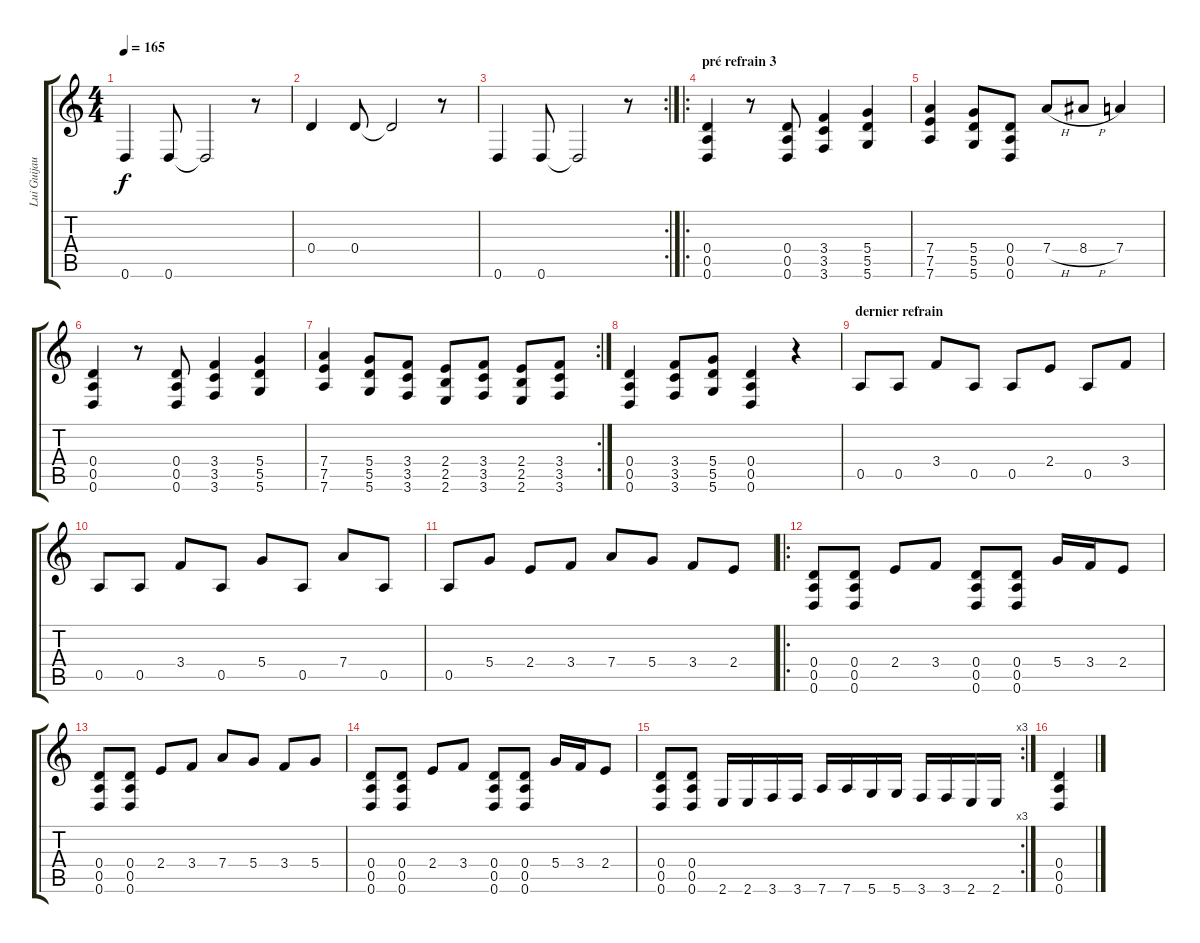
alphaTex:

\track ("Lui Guijaune" "Lui Guijau") {instrument distortionguitar}
\staff {score tabs}
\tuning (E4 B3 G3 D3 A2 D2) {hide}
\ts (4 4)
\tempo 165
\clef g2
\ks c
0.6.4{dy f} 0.6.8 0.6{t}.2 r.8 |
0.4.4 0.4.8 0.4{t}.2 r.8 |
\rc 2
0.6.4 0.6.8 0.6{t}.2 r.8 |
\ro
\section ("" "pré refrain 3")
(0.4 0.5 0.6).4{instrument distortionguitar} r.8 (0.4 0.5 0.6).8 (3.4 3.5 3.6).4 (5.4 5.5 5.6).4 |
(7.4 7.5 7.6).4 (5.4 5.5 5.6).8 (0.4 0.5 0.6).8 7.4{h}.8 8.4{h}.8 7.4.4 |
(0.4 0.5 0.6).4 r.8 (0.4 0.5 0.6).8 (3.4 3.5 3.6).4 (5.4 5.5 5.6).4 |
\rc 2
(7.4 7.5 7.6).4 (5.4 5.5 5.6).8 (3.4 3.5 3.6).8 (2.4 2.5 2.6).8 (3.4 3.5 3.6).8 (2.4 2.5 2.6).8 (3.4 3.5 3.6).8 |
(0.4 0.5 0.6).4 (3.4 3.5 3.6).8 (5.4 5.5 5.6).8 (0.4 0.5 0.6).4 r.4 |
\section ("" "dernier refrain")
0.5.8 0.5.8 3.4.8 0.5.8 0.5.8 2.4.8 0.5.8 3.4.8 |
0.5.8 0.5.8 3.4.8 0.5.8 5.4.8 0.5.8 7.4.8 0.5.8 |
0.5.8 5.4.8 2.4.8 3.4.8 7.4.8 5.4.8 3.4.8 2.4.8 |
\ro
(0.4 0.5 0.6).8{instrument distortionguitar} (0.4 0.5 0.6).8 2.4.8 3.4.8 (0.4 0.5 0.6).8 (0.4 0.5 0.6).8 5.4.16 3.4.16 2.4.8 |
(0.4 0.5 0.6).8 (0.4 0.5 0.6).8 2.4.8 3.4.8 7.4.8 5.4.8 3.4.8 5.4.8 |
(0.4 0.5 0.6).8 (0.4 0.5 0.6).8 2.4.8 3.4.8 (0.4 0.5 0.6).8 (0.4 0.5 0.6).8 5.4.16 3.4.16 2.4.8 |
\rc 3
(0.4 0.5 0.6).8 (0.4 0.5 0.6).8 2.6.16 2.6.16 3.6.16 3.6.16 7.6.16 7.6.16 5.6.16 5.6.16 3.6.16 3.6.16 2.6.16 2.6.16 |
(0.4 0.5 0.6).4
